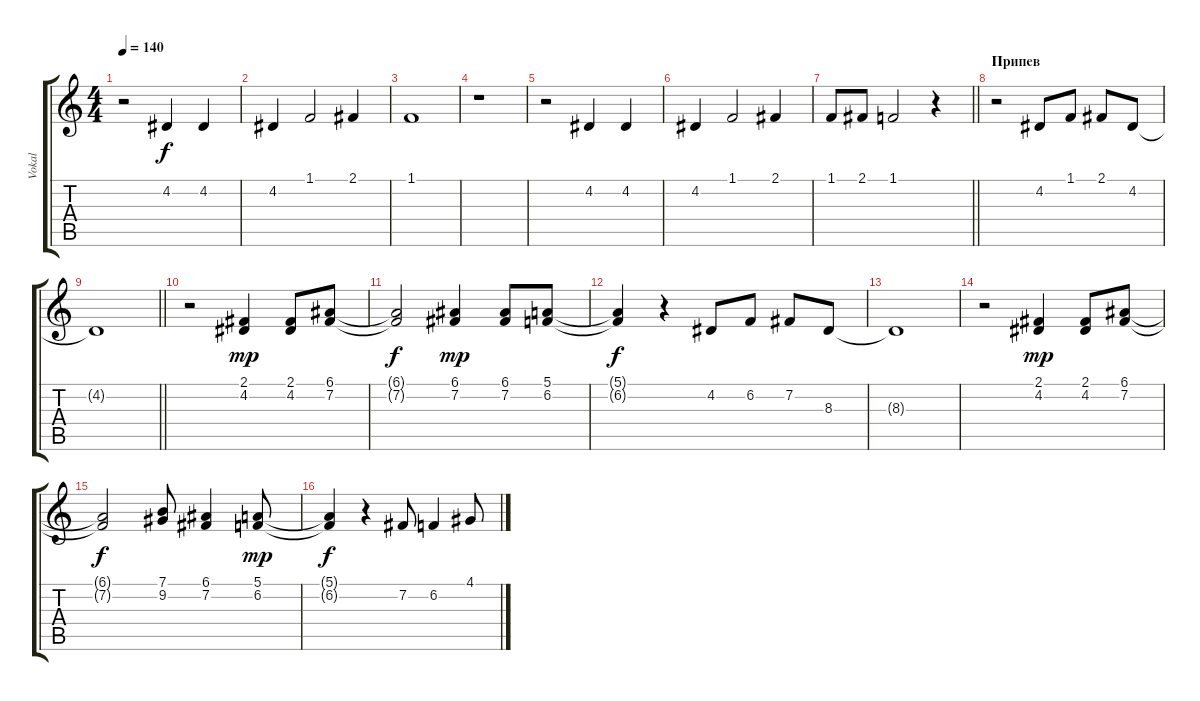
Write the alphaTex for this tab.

\track ("Vokal" "Vokal") {instrument lead6voice}
\staff {score tabs}
\tuning (E4 B3 G3 D3 A2 E2) {hide}
\ts (4 4)
\tempo 140
\clef g2
\ks c
r.2{dy f} 4.2.4 4.2.4 |
4.2.4 1.1.2 2.1.4 |
1.1.1 |
r.1 |
r.2 4.2.4 4.2.4 |
4.2.4 1.1.2 2.1.4 |
\barLineRight lightlight
1.1.8 2.1.8 1.1.2 r.4 |
\section ("" "Припев")
r.2 4.2.8 1.1.8 2.1.8 4.2.8 |
\barLineRight lightlight
4.2{t}.1 |
r.2 (2.1 4.2).4{dy mp} (2.1 4.2).8 (6.1 7.2).8 |
(6.1{t} 7.2{t}).2{dy f} (6.1 7.2).4{dy mp} (6.1 7.2).8 (5.1 6.2).8 |
(5.1{t} 6.2{t}).4{dy f} r.4 4.2.8 6.2.8 7.2.8 8.3.8 |
8.3{t}.1 |
r.2 (2.1 4.2).4{dy mp} (2.1 4.2).8 (6.1 7.2).8 |
(6.1{t} 7.2{t}).2{dy f} (7.1 9.2).8 (6.1 7.2).4 (5.1 6.2).8{dy mp} |
(5.1{t} 6.2{t}).4{dy f} r.4 7.2.8 6.2.4 4.1.8
